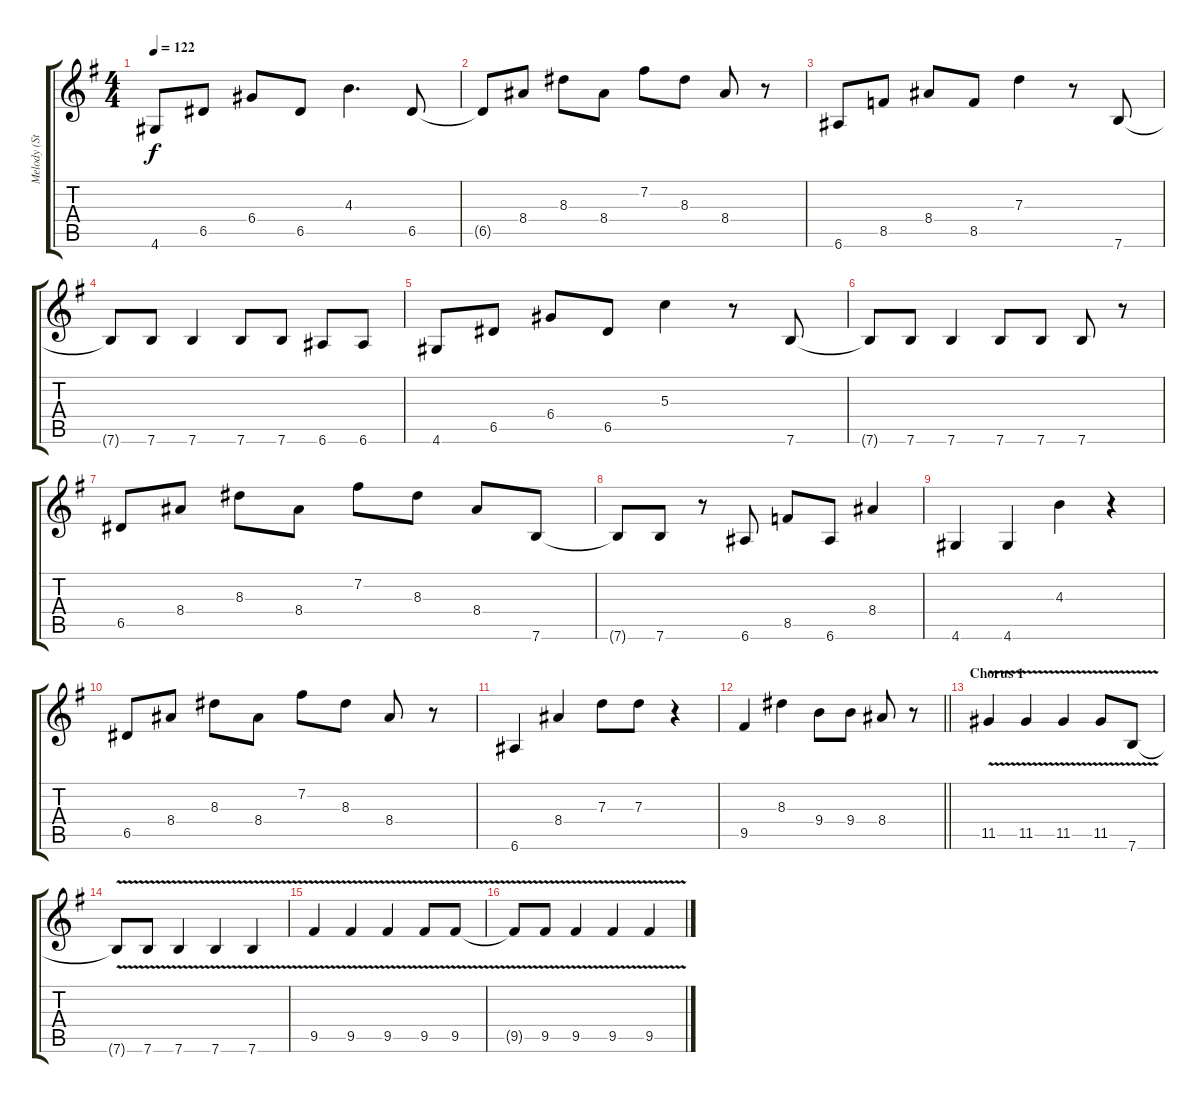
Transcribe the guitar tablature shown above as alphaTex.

\track ("Melody (Standard)" "Melody (St") {mute instrument electricguitarclean}
\staff {score tabs}
\tuning (E4 B3 G3 D3 A2 E2) {hide}
\ts (4 4)
\tempo 122
\clef g2
\ks eminor
4.6.8{dy f} 6.5.8 6.4.8 6.5.8 4.3.4{d} 6.5.8 |
6.5{t}.8 8.4.8 8.3.8 8.4.8 7.2.8 8.3.8 8.4.8 r.8 |
6.6.8 8.5.8 8.4.8 8.5.8 7.3.4 r.8 7.6.8 |
7.6{t}.8 7.6.8 7.6.4 7.6.8 7.6.8 6.6.8 6.6.8 |
4.6.8 6.5.8 6.4.8 6.5.8 5.3.4 r.8 7.6.8 |
7.6{t}.8 7.6.8 7.6.4 7.6.8 7.6.8 7.6.8 r.8 |
6.5.8 8.4.8 8.3.8 8.4.8 7.2.8 8.3.8 8.4.8 7.6.8 |
7.6{t}.8 7.6.8 r.8 6.6.8 8.5.8 6.6.8 8.4.4 |
4.6.4 4.6.4 4.3.4 r.4 |
6.5.8 8.4.8 8.3.8 8.4.8 7.2.8 8.3.8 8.4.8 r.8 |
6.6.4 8.4.4 7.3.8 7.3.8 r.4 |
\barLineRight lightlight
9.5.4 8.3.4 9.4.8 9.4.8 8.4.8 r.8 |
\section ("" "Chorus 1")
11.5{v}.4 11.5{v}.4 11.5{v}.4 11.5{v}.8 7.6{v}.8 |
7.6{t}.8 7.6{v}.8 7.6{v}.4 7.6{v}.4 7.6{v}.4 |
9.5{v}.4 9.5{v}.4 9.5{v}.4 9.5{v}.8 9.5{v}.8 |
9.5{t}.8 9.5{v}.8 9.5{v}.4 9.5{v}.4 9.5{v}.4
